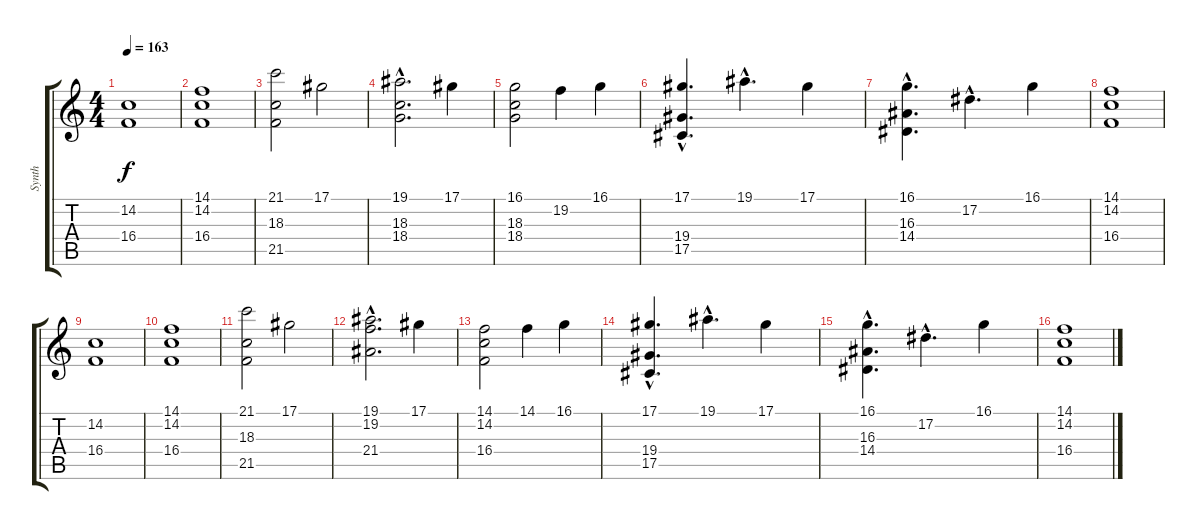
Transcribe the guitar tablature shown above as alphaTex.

\track ("Synth" "Synth") {instrument stringensemble1}
\staff {score tabs}
\tuning (Eb4 Bb3 Gb3 Db3 Ab2 Eb2) {hide}
\ts (4 4)
\tempo 163
\clef g2
\ks c
(14.2 16.4).1{dy f} |
(14.1 14.2 16.4).1 |
(21.1 18.3 21.5).2 17.1.2 |
(19.1{hac} 18.3 18.4).2{d} 17.1.4 |
(16.1 18.3 18.4).2 19.2.4 16.1.4 |
(17.1{hac} 19.4 17.5).4{d} 19.1{hac}.4{d} 17.1.4 |
(16.1{hac} 16.3 14.4).4{d} 17.2{hac}.4{d} 16.1.4 |
(14.1 14.2 16.4).1 |
(14.2 16.4).1 |
(14.1 14.2 16.4).1 |
(21.1 18.3 21.5).2 17.1.2 |
(19.1{hac} 19.2 21.4).2{d} 17.1.4 |
(14.1 14.2 16.4).2 14.1.4 16.1.4 |
(17.1{hac} 19.4 17.5).4{d} 19.1{hac}.4{d} 17.1.4 |
(16.1{hac} 16.3 14.4).4{d} 17.2{hac}.4{d} 16.1.4 |
(14.1 14.2 16.4).1
